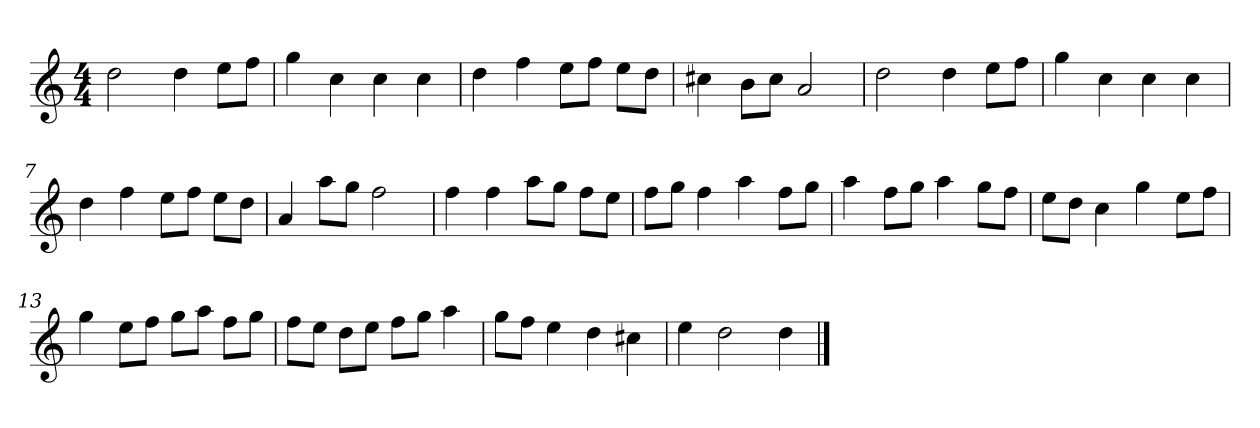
**kern
*part1
*staff1
*clefG2
*k[]
*D:dor
*M4/4
*MM120
=1
2dd
4dd
8ee\L
8ff\J
=2
4gg
4cc
4cc
4cc
=3
4dd
4ff
8ee\L
8ff\J
8ee\L
8dd\J
=4
4cc#X
8b\L
8cc#\J
2a
=5
2dd
4dd
8ee\L
8ff\J
=6
4gg
4cc
4cc
4cc
=7
4dd
4ff
8ee\L
8ff\J
8ee\L
8dd\J
=8
4a
8aa\L
8gg\J
2ff
=9
4ff
4ff
8aa\L
8gg\J
8ff\L
8ee\J
=10
8ff\L
8gg\J
4ff
4aa
8ff\L
8gg\J
=11
4aa
8ff\L
8gg\J
4aa
8gg\L
8ff\J
=12
8ee\L
8dd\J
4cc
4gg
8ee\L
8ff\J
=13
4gg
8ee\L
8ff\J
8gg\L
8aa\J
8ff\L
8gg\J
=14
8ff\L
8ee\J
8dd\L
8ee\J
8ff\L
8gg\J
4aa
=15
8gg\L
8ff\J
4ee
4dd
4cc#X
=16
4ee
2dd
4dd
==
*-
